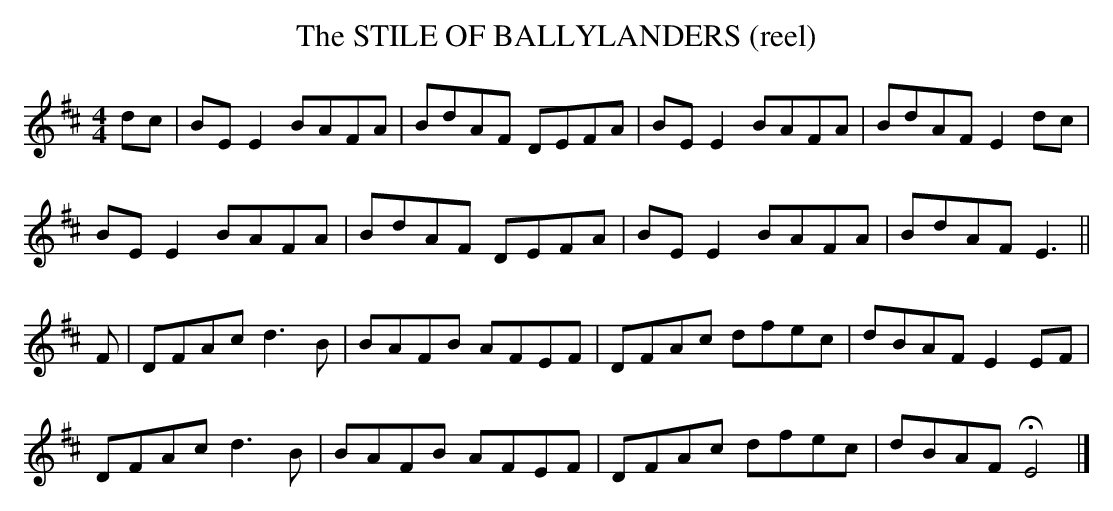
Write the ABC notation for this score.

X:1
T:STILE OF BALLYLANDERS (reel), The
L:1/8
M:4/4
K:Edor
dc|BEE2 BAFA|BdAF DEFA|BEE2 BAFA|BdAF E2dc|
BEE2 BAFA|BdAF DEFA|BEE2 BAFA|BdAF E3||
F|DFAc d3B|BAFB AFEF|DFAc dfec|dBAF E2EF|
DFAc d3B|BAFB AFEF|DFAc dfec|dBAF HE4|]
